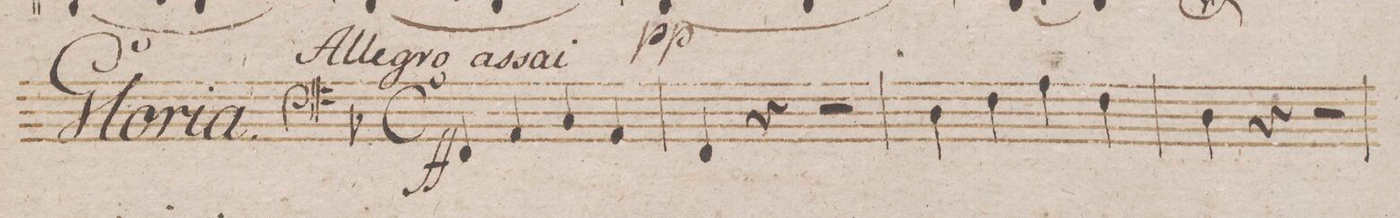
**kern	**dynam
*I"Violoncello	*
*clefF4	*
*k[b-]	*
*met(c)	*
*M4/4	*
4FF/	ff
4AA/	.
4C/	.
4AA/	.
=2	=2
4FF/	.
4r	.
2r	.
=3	=3
4D\	.
4F\	.
4A\	.
4F\	.
=4	=4
4D\	.
4r	.
2r	.
=5	=5
*-	*-
